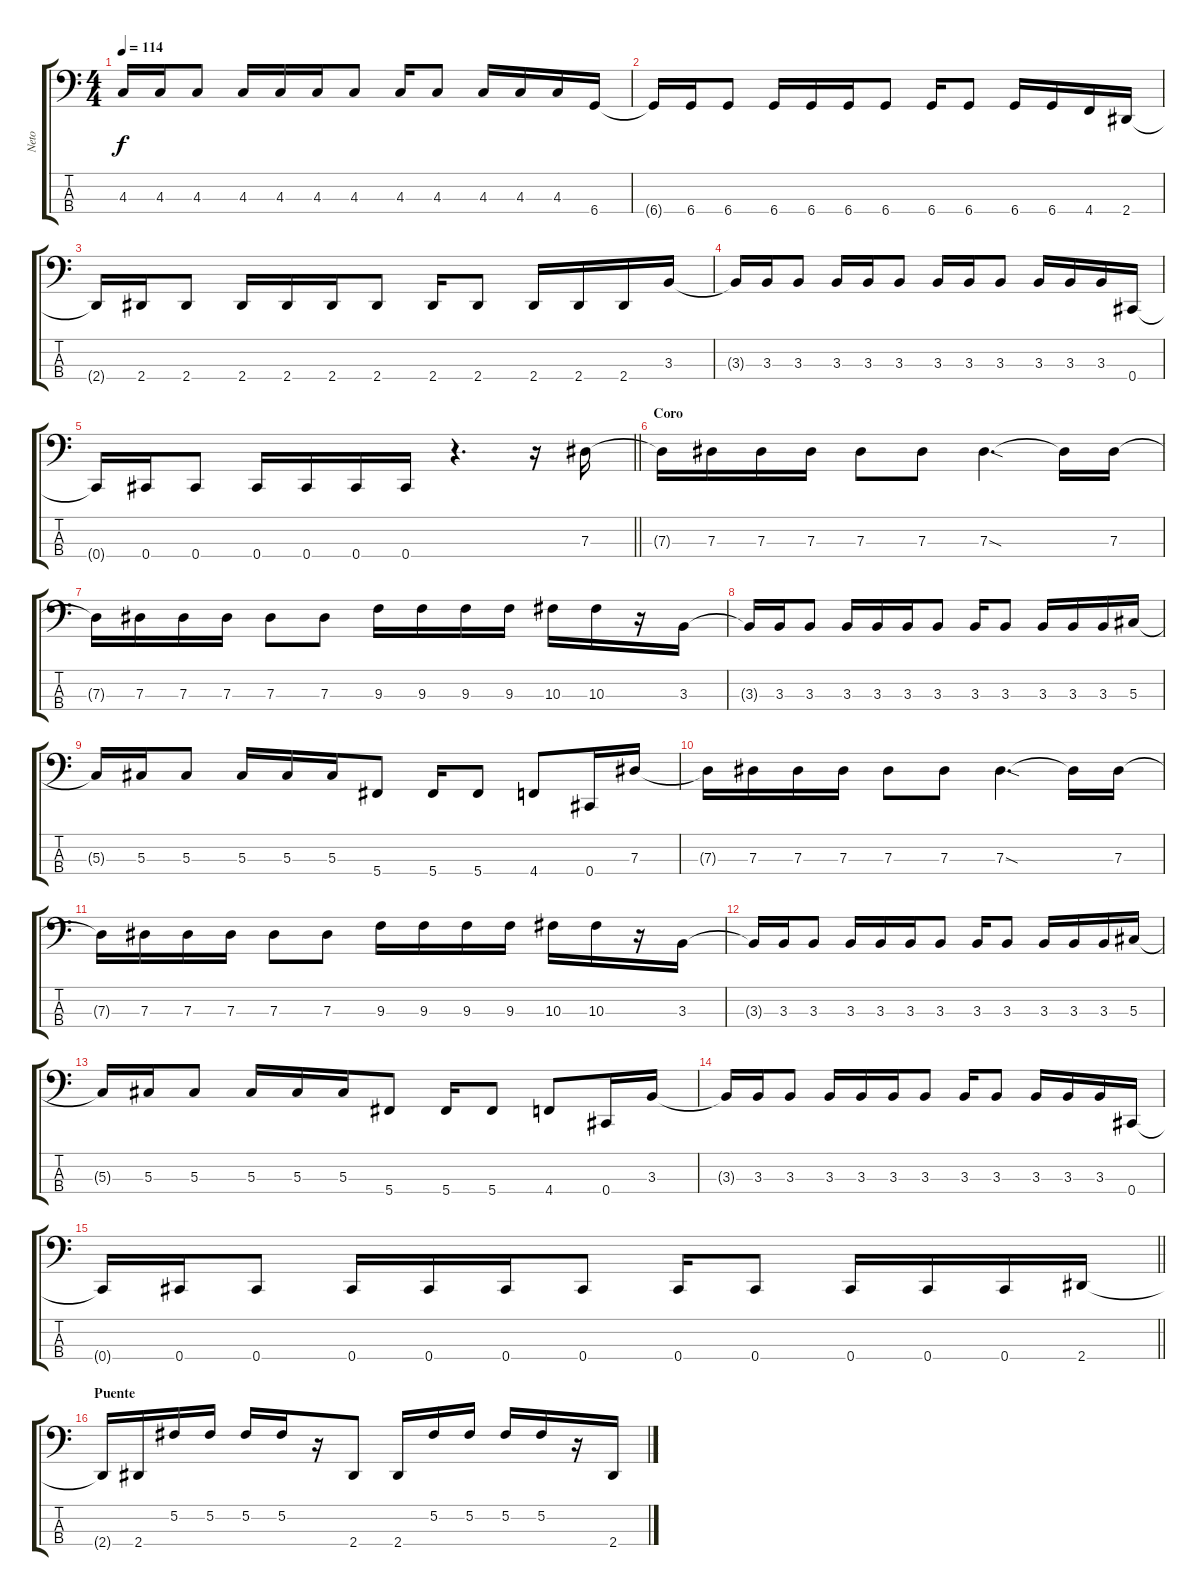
\track ("Neto" "Neto") {instrument electricbasspick}
\staff {score tabs}
\tuning (Gb2 Db2 Ab1 Db1) {hide}
\ts (4 4)
\tempo 114
\clef f4
\ks c
4.3{t}.16{dy f} 4.3.16 4.3.8 4.3.16 4.3.16 4.3.16 4.3.8 4.3.16 4.3.8 4.3.16 4.3.16 4.3.16 6.4.16 |
6.4{t}.16 6.4.16 6.4.8 6.4.16 6.4.16 6.4.16 6.4.8 6.4.16 6.4.8 6.4.16 6.4.16 4.4.16 2.4.16 |
2.4{t}.16 2.4.16 2.4.8 2.4.16 2.4.16 2.4.16 2.4.8 2.4.16 2.4.8 2.4.16 2.4.16 2.4.16 3.3.16 |
3.3{t}.16 3.3.16 3.3.8 3.3.16 3.3.16 3.3.8 3.3.16 3.3.16 3.3.8 3.3.16 3.3.16 3.3.16 0.4.16 |
\barLineRight lightlight
0.4{t}.16 0.4.16 0.4.8 0.4.16 0.4.16 0.4.16 0.4.16 r.4{d} r.16 7.3.16 |
\section ("" "Coro")
7.3{t}.16 7.3.16 7.3.16 7.3.16 7.3.8 7.3.8 7.3{sod}.4{d} 7.3{t}.16 7.3.16 |
7.3{t}.16 7.3.16 7.3.16 7.3.16 7.3.8 7.3.8 9.3.16 9.3.16 9.3.16 9.3.16 10.3.16 10.3.16 r.16 3.3.16 |
3.3{t}.16 3.3.16 3.3.8 3.3.16 3.3.16 3.3.16 3.3.8 3.3.16 3.3.8 3.3.16 3.3.16 3.3.16 5.3.16 |
5.3{t}.16 5.3.16 5.3.8 5.3.16 5.3.16 5.3.16 5.4.8 5.4.16 5.4.8 4.4.8 0.4.16 7.3.16 |
7.3{t}.16 7.3.16 7.3.16 7.3.16 7.3.8 7.3.8 7.3{sod}.4{d} 7.3{t}.16 7.3.16 |
7.3{t}.16 7.3.16 7.3.16 7.3.16 7.3.8 7.3.8 9.3.16 9.3.16 9.3.16 9.3.16 10.3.16 10.3.16 r.16 3.3.16 |
3.3{t}.16 3.3.16 3.3.8 3.3.16 3.3.16 3.3.16 3.3.8 3.3.16 3.3.8 3.3.16 3.3.16 3.3.16 5.3.16 |
5.3{t}.16 5.3.16 5.3.8 5.3.16 5.3.16 5.3.16 5.4.8 5.4.16 5.4.8 4.4.8 0.4.16 3.3.16 |
3.3{t}.16 3.3.16 3.3.8 3.3.16 3.3.16 3.3.16 3.3.8 3.3.16 3.3.8 3.3.16 3.3.16 3.3.16 0.4.16 |
\barLineRight lightlight
0.4{t}.16 0.4.16 0.4.8 0.4.16 0.4.16 0.4.16 0.4.8 0.4.16 0.4.8 0.4.16 0.4.16 0.4.16 2.4.16 |
\section ("" "Puente")
2.4{t}.16 2.4.16 5.2.16 5.2.16 5.2.16 5.2.16 r.16 2.4.8 2.4.16 5.2.16 5.2.16 5.2.16 5.2.16 r.16 2.4.16
